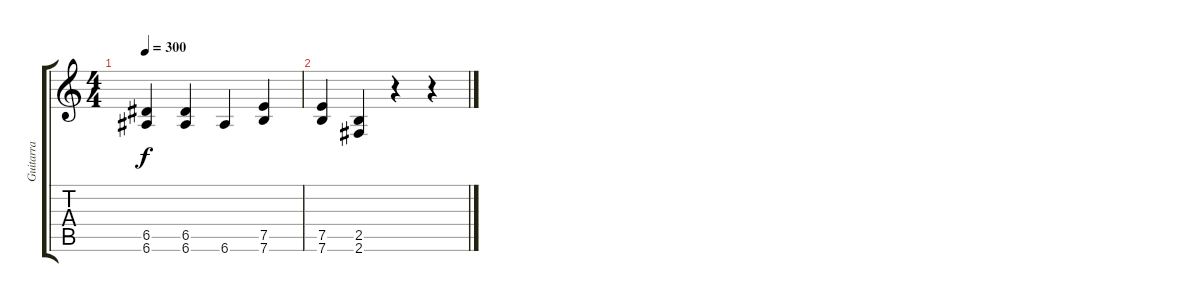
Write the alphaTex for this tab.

\track ("Guitarra" "Guitarra") {instrument electricguitarclean}
\staff {score tabs}
\tuning (E4 B3 G3 D3 A2 E2) {hide}
\ts (4 4)
\tempo 300
\clef g2
\ks c
(6.5 6.6).4{dy f} (6.5 6.6).4 6.6.4 (7.5 7.6).4 |
(7.5 7.6).4 (2.5 2.6).4 r.4 r.4
